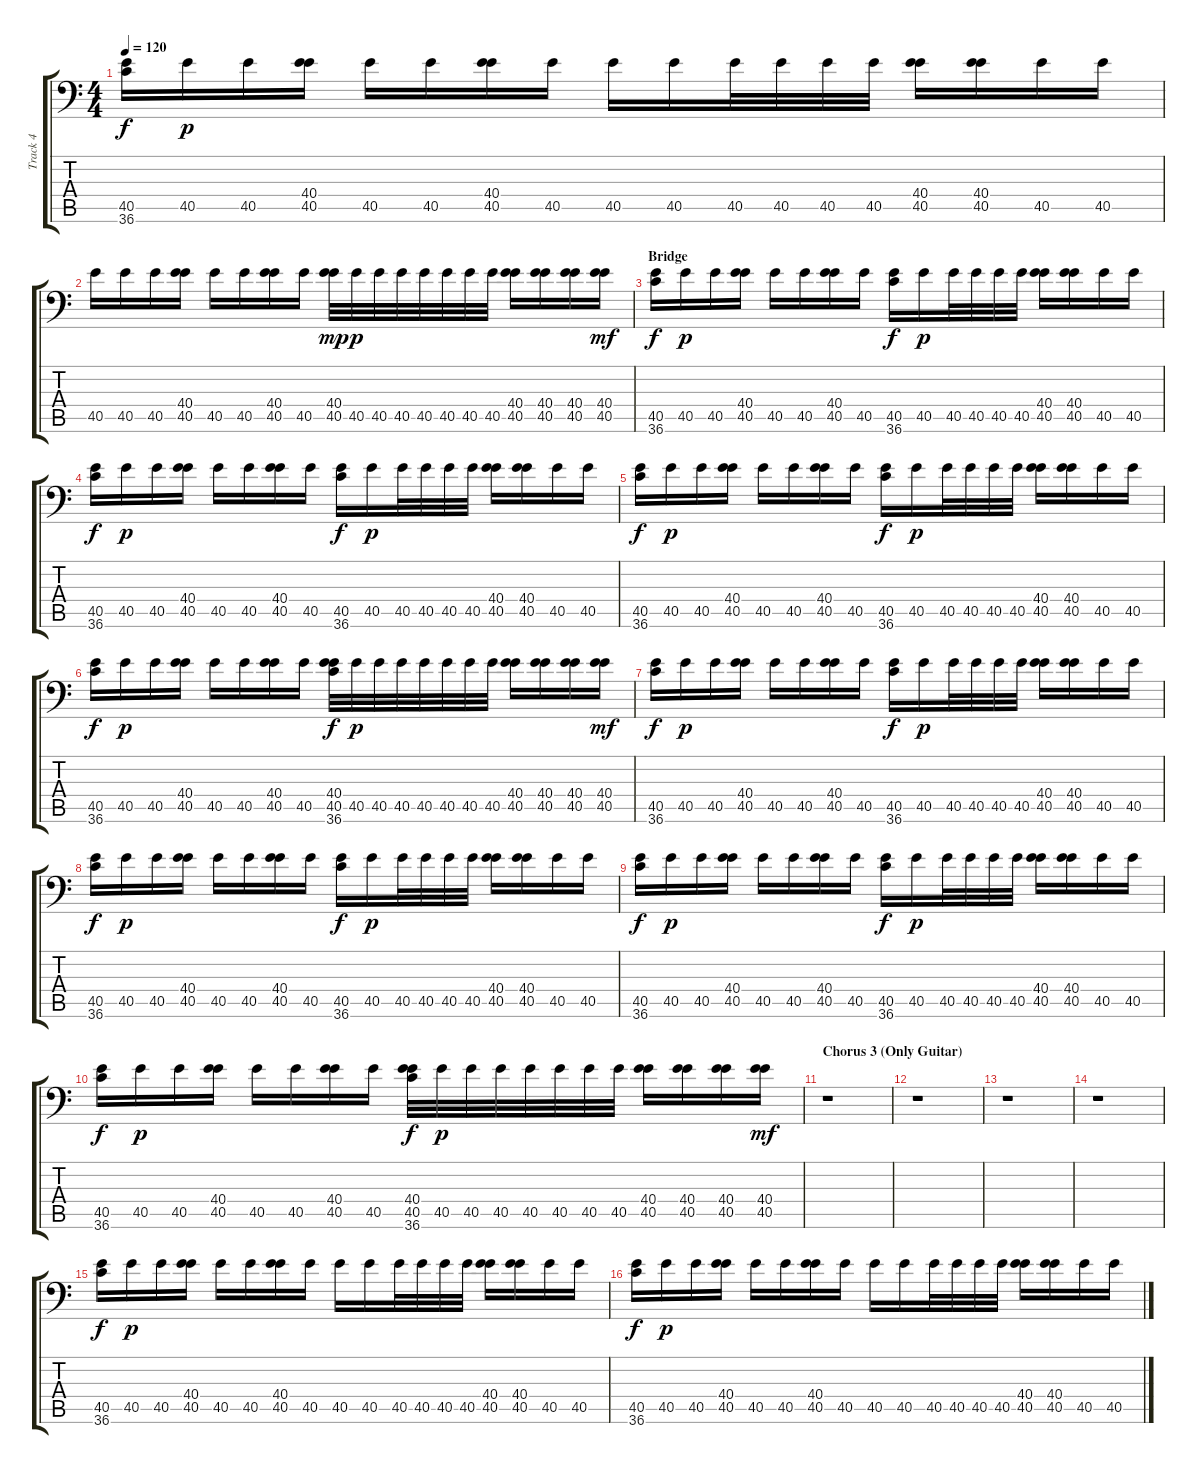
\track ("Track 4" "Track 4") {instrument acousticgrandpiano}
\staff {score tabs}
\tuning (C-1 C-1 C-1 C-1 C-1 C-1) {hide}
\ts (4 4)
\tempo 120
\clef f4
\ks c
(40.5 36.6).16{dy f} 40.5.16{dy p} 40.5.16 (40.4 40.5).16 40.5.16 40.5.16 (40.4 40.5).16 40.5.16 40.5.16 40.5.16 40.5.32 40.5.32 40.5.32 40.5.32 (40.4 40.5).16 (40.4 40.5).16 40.5.16 40.5.16 |
40.5.16 40.5.16 40.5.16 (40.4 40.5).16 40.5.16 40.5.16 (40.4 40.5).16 40.5.16 (40.4 40.5).32{dy mp} 40.5.32{dy p} 40.5.32 40.5.32 40.5.32 40.5.32 40.5.32 40.5.32 (40.4 40.5).16 (40.4 40.5).16 (40.4 40.5).16 (40.4 40.5).16{dy mf} |
\section ("" "Bridge")
(40.5 36.6).16{dy f} 40.5.16{dy p} 40.5.16 (40.4 40.5).16 40.5.16 40.5.16 (40.4 40.5).16 40.5.16 (40.5 36.6).16{dy f} 40.5.16{dy p} 40.5.32 40.5.32 40.5.32 40.5.32 (40.4 40.5).16 (40.4 40.5).16 40.5.16 40.5.16 |
(40.5 36.6).16{dy f} 40.5.16{dy p} 40.5.16 (40.4 40.5).16 40.5.16 40.5.16 (40.4 40.5).16 40.5.16 (40.5 36.6).16{dy f} 40.5.16{dy p} 40.5.32 40.5.32 40.5.32 40.5.32 (40.4 40.5).16 (40.4 40.5).16 40.5.16 40.5.16 |
(40.5 36.6).16{dy f} 40.5.16{dy p} 40.5.16 (40.4 40.5).16 40.5.16 40.5.16 (40.4 40.5).16 40.5.16 (40.5 36.6).16{dy f} 40.5.16{dy p} 40.5.32 40.5.32 40.5.32 40.5.32 (40.4 40.5).16 (40.4 40.5).16 40.5.16 40.5.16 |
(40.5 36.6).16{dy f} 40.5.16{dy p} 40.5.16 (40.4 40.5).16 40.5.16 40.5.16 (40.4 40.5).16 40.5.16 (40.4 40.5 36.6).32{dy f} 40.5.32{dy p} 40.5.32 40.5.32 40.5.32 40.5.32 40.5.32 40.5.32 (40.4 40.5).16 (40.4 40.5).16 (40.4 40.5).16 (40.4 40.5).16{dy mf} |
(40.5 36.6).16{dy f} 40.5.16{dy p} 40.5.16 (40.4 40.5).16 40.5.16 40.5.16 (40.4 40.5).16 40.5.16 (40.5 36.6).16{dy f} 40.5.16{dy p} 40.5.32 40.5.32 40.5.32 40.5.32 (40.4 40.5).16 (40.4 40.5).16 40.5.16 40.5.16 |
(40.5 36.6).16{dy f} 40.5.16{dy p} 40.5.16 (40.4 40.5).16 40.5.16 40.5.16 (40.4 40.5).16 40.5.16 (40.5 36.6).16{dy f} 40.5.16{dy p} 40.5.32 40.5.32 40.5.32 40.5.32 (40.4 40.5).16 (40.4 40.5).16 40.5.16 40.5.16 |
(40.5 36.6).16{dy f} 40.5.16{dy p} 40.5.16 (40.4 40.5).16 40.5.16 40.5.16 (40.4 40.5).16 40.5.16 (40.5 36.6).16{dy f} 40.5.16{dy p} 40.5.32 40.5.32 40.5.32 40.5.32 (40.4 40.5).16 (40.4 40.5).16 40.5.16 40.5.16 |
(40.5 36.6).16{dy f} 40.5.16{dy p} 40.5.16 (40.4 40.5).16 40.5.16 40.5.16 (40.4 40.5).16 40.5.16 (40.4 40.5 36.6).32{dy f} 40.5.32{dy p} 40.5.32 40.5.32 40.5.32 40.5.32 40.5.32 40.5.32 (40.4 40.5).16 (40.4 40.5).16 (40.4 40.5).16 (40.4 40.5).16{dy mf} |
\section ("" "Chorus 3 (Only Guitar)")
r.1 |
r.1 |
r.1 |
r.1 |
(40.5 36.6).16{dy f} 40.5.16{dy p} 40.5.16 (40.4 40.5).16 40.5.16 40.5.16 (40.4 40.5).16 40.5.16 40.5.16 40.5.16 40.5.32 40.5.32 40.5.32 40.5.32 (40.4 40.5).16 (40.4 40.5).16 40.5.16 40.5.16 |
(40.5 36.6).16{dy f} 40.5.16{dy p} 40.5.16 (40.4 40.5).16 40.5.16 40.5.16 (40.4 40.5).16 40.5.16 40.5.16 40.5.16 40.5.32 40.5.32 40.5.32 40.5.32 (40.4 40.5).16 (40.4 40.5).16 40.5.16 40.5.16
